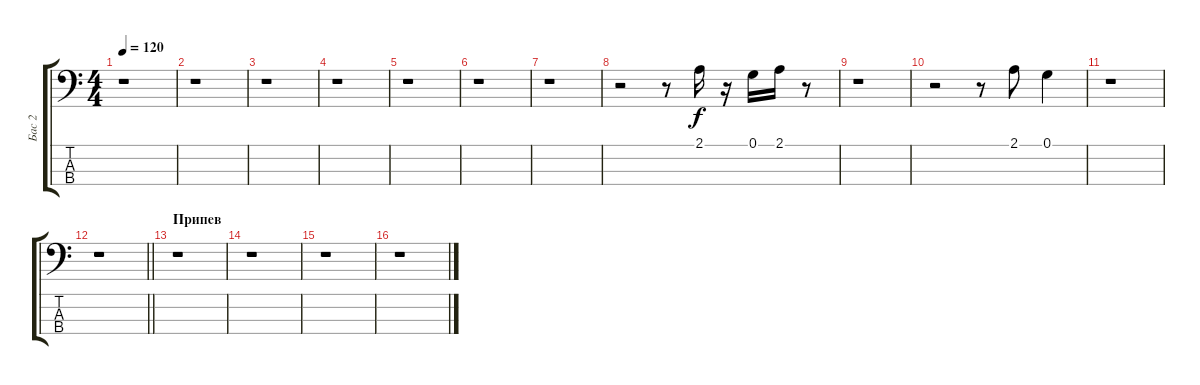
\track ("Бас 2" "Бас 2") {instrument slapbass1}
\staff {score tabs}
\tuning (G2 D2 A1 E1) {hide}
\ts (4 4)
\tempo 120
\clef f4
\ks c
r.1{dy f} |
r.1 |
r.1 |
r.1 |
r.1 |
r.1 |
r.1 |
r.2 r.8 2.1.16 r.16 0.1.16 2.1.16 r.8 |
r.1 |
r.2 r.8 2.1.8 0.1.4 |
r.1 |
\barLineRight lightlight
r.1 |
\section ("" "Припев")
r.1 |
r.1 |
r.1 |
r.1
